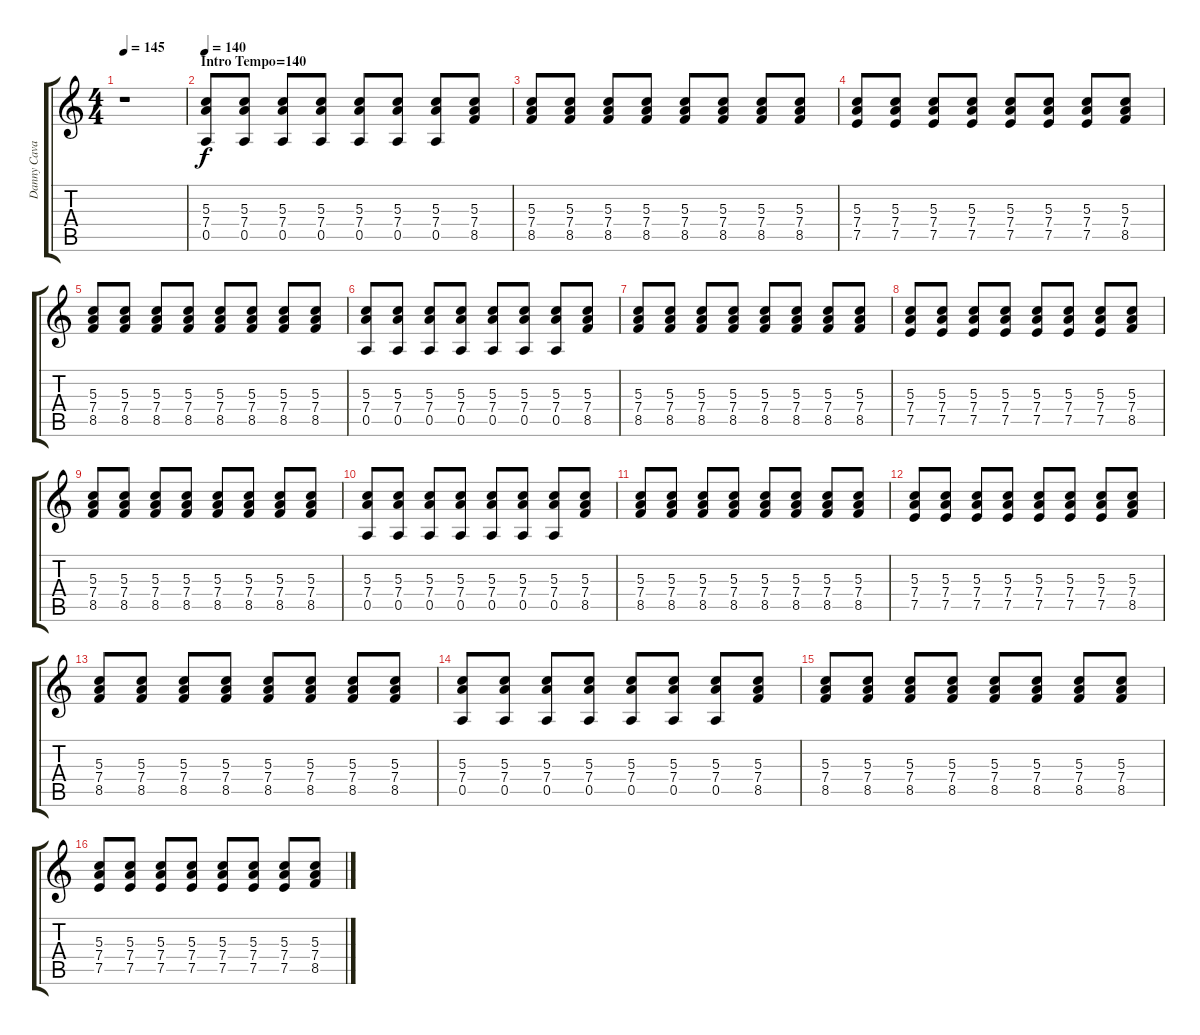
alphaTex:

\track ("Danny Cavanagh (Electric Guitar)" "Danny Cava") {instrument distortionguitar}
\staff {score tabs}
\tuning (E4 B3 G3 D3 A2 E2) {hide}
\ts (4 4)
\tempo 145
\clef g2
\ks c
r.1{dy f instrument distortionguitar} |
\section ("" "Intro Tempo=140")
\tempo 140
(5.3 7.4 0.5).8 (5.3 7.4 0.5).8 (5.3 7.4 0.5).8 (5.3 7.4 0.5).8 (5.3 7.4 0.5).8 (5.3 7.4 0.5).8 (5.3 7.4 0.5).8 (5.3 7.4 8.5).8 |
(5.3 7.4 8.5).8 (5.3 7.4 8.5).8 (5.3 7.4 8.5).8 (5.3 7.4 8.5).8 (5.3 7.4 8.5).8 (5.3 7.4 8.5).8 (5.3 7.4 8.5).8 (5.3 7.4 8.5).8 |
(5.3 7.4 7.5).8 (5.3 7.4 7.5).8 (5.3 7.4 7.5).8 (5.3 7.4 7.5).8 (5.3 7.4 7.5).8 (5.3 7.4 7.5).8 (5.3 7.4 7.5).8 (5.3 7.4 8.5).8 |
(5.3 7.4 8.5).8 (5.3 7.4 8.5).8 (5.3 7.4 8.5).8 (5.3 7.4 8.5).8 (5.3 7.4 8.5).8 (5.3 7.4 8.5).8 (5.3 7.4 8.5).8 (5.3 7.4 8.5).8 |
(5.3 7.4 0.5).8 (5.3 7.4 0.5).8 (5.3 7.4 0.5).8 (5.3 7.4 0.5).8 (5.3 7.4 0.5).8 (5.3 7.4 0.5).8 (5.3 7.4 0.5).8 (5.3 7.4 8.5).8 |
(5.3 7.4 8.5).8 (5.3 7.4 8.5).8 (5.3 7.4 8.5).8 (5.3 7.4 8.5).8 (5.3 7.4 8.5).8 (5.3 7.4 8.5).8 (5.3 7.4 8.5).8 (5.3 7.4 8.5).8 |
(5.3 7.4 7.5).8 (5.3 7.4 7.5).8 (5.3 7.4 7.5).8 (5.3 7.4 7.5).8 (5.3 7.4 7.5).8 (5.3 7.4 7.5).8 (5.3 7.4 7.5).8 (5.3 7.4 8.5).8 |
(5.3 7.4 8.5).8 (5.3 7.4 8.5).8 (5.3 7.4 8.5).8 (5.3 7.4 8.5).8 (5.3 7.4 8.5).8 (5.3 7.4 8.5).8 (5.3 7.4 8.5).8 (5.3 7.4 8.5).8 |
(5.3 7.4 0.5).8 (5.3 7.4 0.5).8 (5.3 7.4 0.5).8 (5.3 7.4 0.5).8 (5.3 7.4 0.5).8 (5.3 7.4 0.5).8 (5.3 7.4 0.5).8 (5.3 7.4 8.5).8 |
(5.3 7.4 8.5).8 (5.3 7.4 8.5).8 (5.3 7.4 8.5).8 (5.3 7.4 8.5).8 (5.3 7.4 8.5).8 (5.3 7.4 8.5).8 (5.3 7.4 8.5).8 (5.3 7.4 8.5).8 |
(5.3 7.4 7.5).8 (5.3 7.4 7.5).8 (5.3 7.4 7.5).8 (5.3 7.4 7.5).8 (5.3 7.4 7.5).8 (5.3 7.4 7.5).8 (5.3 7.4 7.5).8 (5.3 7.4 8.5).8 |
(5.3 7.4 8.5).8 (5.3 7.4 8.5).8 (5.3 7.4 8.5).8 (5.3 7.4 8.5).8 (5.3 7.4 8.5).8 (5.3 7.4 8.5).8 (5.3 7.4 8.5).8 (5.3 7.4 8.5).8 |
(5.3 7.4 0.5).8 (5.3 7.4 0.5).8 (5.3 7.4 0.5).8 (5.3 7.4 0.5).8 (5.3 7.4 0.5).8 (5.3 7.4 0.5).8 (5.3 7.4 0.5).8 (5.3 7.4 8.5).8 |
(5.3 7.4 8.5).8 (5.3 7.4 8.5).8 (5.3 7.4 8.5).8 (5.3 7.4 8.5).8 (5.3 7.4 8.5).8 (5.3 7.4 8.5).8 (5.3 7.4 8.5).8 (5.3 7.4 8.5).8 |
(5.3 7.4 7.5).8 (5.3 7.4 7.5).8 (5.3 7.4 7.5).8 (5.3 7.4 7.5).8 (5.3 7.4 7.5).8 (5.3 7.4 7.5).8 (5.3 7.4 7.5).8 (5.3 7.4 8.5).8
